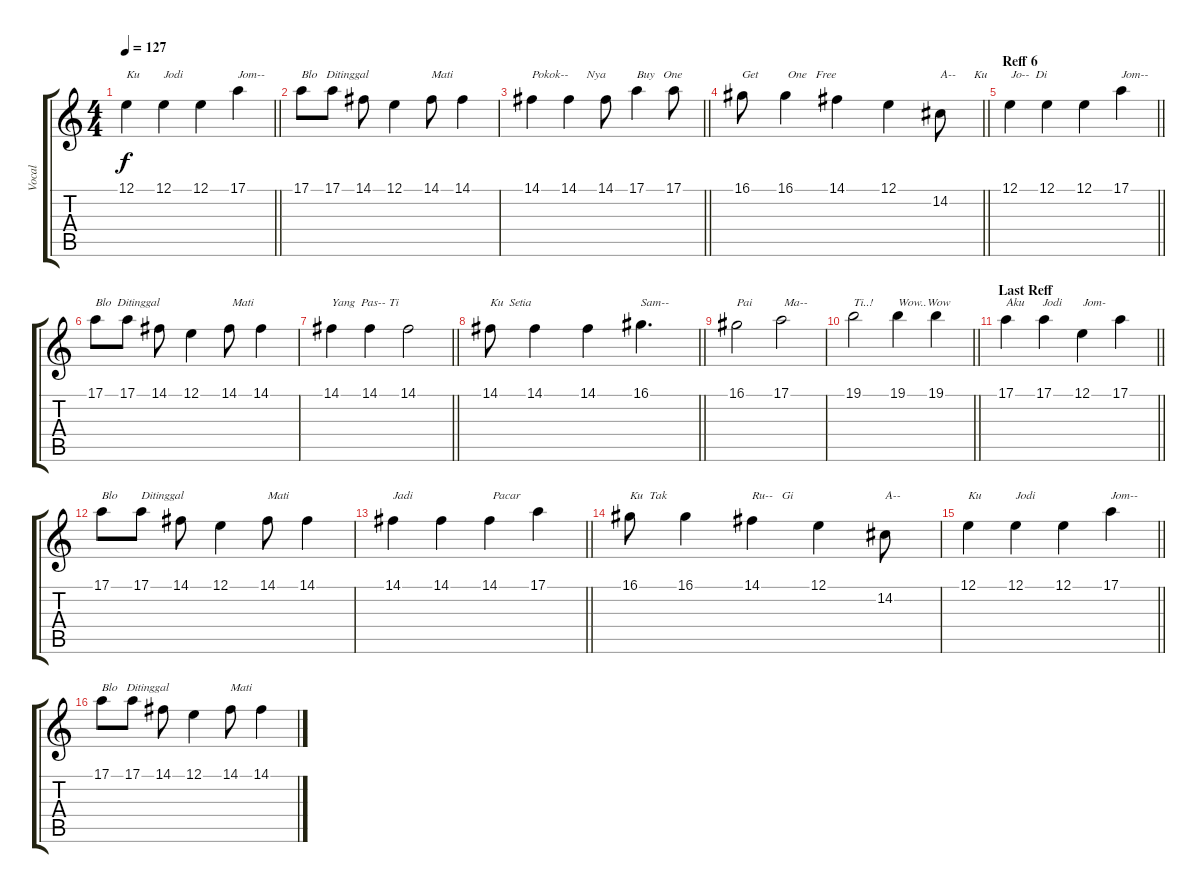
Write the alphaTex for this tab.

\track ("Vocal" "Vocal") {instrument choiraahs}
\staff {score tabs}
\tuning (E4 B3 G3 D3 A2 E2) {hide}
\ts (4 4)
\tempo 127
\clef g2
\barLineRight lightlight
\ks c
12.1.4{txt "Ku" dy f} 12.1.4{txt "Jodi "} 12.1.4 17.1.4{txt "Jom--"} |
17.1.8{txt "Blo   Ditinggal "} 17.1.8 14.1.8 12.1.4 14.1.8{txt "Mati"} 14.1.4 |
\barLineRight lightlight
14.1.4{txt "Pokok--      Nya "} 14.1.4 14.1.8 17.1.4{txt "Buy   One"} 17.1.8 |
\barLineRight lightlight
16.1.8{txt "Get          One   Free"} 16.1.4 14.1.4 12.1.4 14.2.8{txt "A--      Ku        Jo--  Di "} |
\section ("" "Reff 6")
\barLineRight lightlight
12.1.4 12.1.4 12.1.4 17.1.4{txt "Jom--"} |
17.1.8{txt "Blo  Ditinggal      "} 17.1.8 14.1.8 12.1.4 14.1.8{txt " Mati"} 14.1.4 |
\barLineRight lightlight
14.1.4{txt "Yang  Pas-- Ti    "} 14.1.4 14.1.2 |
\barLineRight lightlight
14.1.8{txt "Ku  Setia  "} 14.1.4 14.1.4 16.1.4{d txt "Sam--"} |
16.1.2{txt "Pai    "} 17.1.2{txt " Ma--"} |
\barLineRight lightlight
19.1.2{txt "Ti..!"} 19.1.4{txt "Wow..Wow"} 19.1.4 |
\section ("" "Last Reff")
\barLineRight lightlight
17.1.4{txt "Aku      Jodi       Jom-   "} 17.1.4 12.1.4 17.1.4 |
17.1.8{txt "Blo"} 17.1.8{txt "Ditinggal   "} 14.1.8 12.1.4 14.1.8{txt "Mati"} 14.1.4 |
\barLineRight lightlight
14.1.4{txt "Jadi      "} 14.1.4 14.1.4{txt " Pacar              "} 17.1.4 |
16.1.8{txt "Ku  Tak  "} 16.1.4 14.1.4{txt "Ru--   Gi"} 12.1.4 14.2.8{txt "A--           "} |
\barLineRight lightlight
12.1.4{txt "Ku"} 12.1.4{txt "Jodi "} 12.1.4 17.1.4{txt "Jom--"} |
17.1.8{txt "Blo   Ditinggal "} 17.1.8 14.1.8 12.1.4 14.1.8{txt "Mati"} 14.1.4
